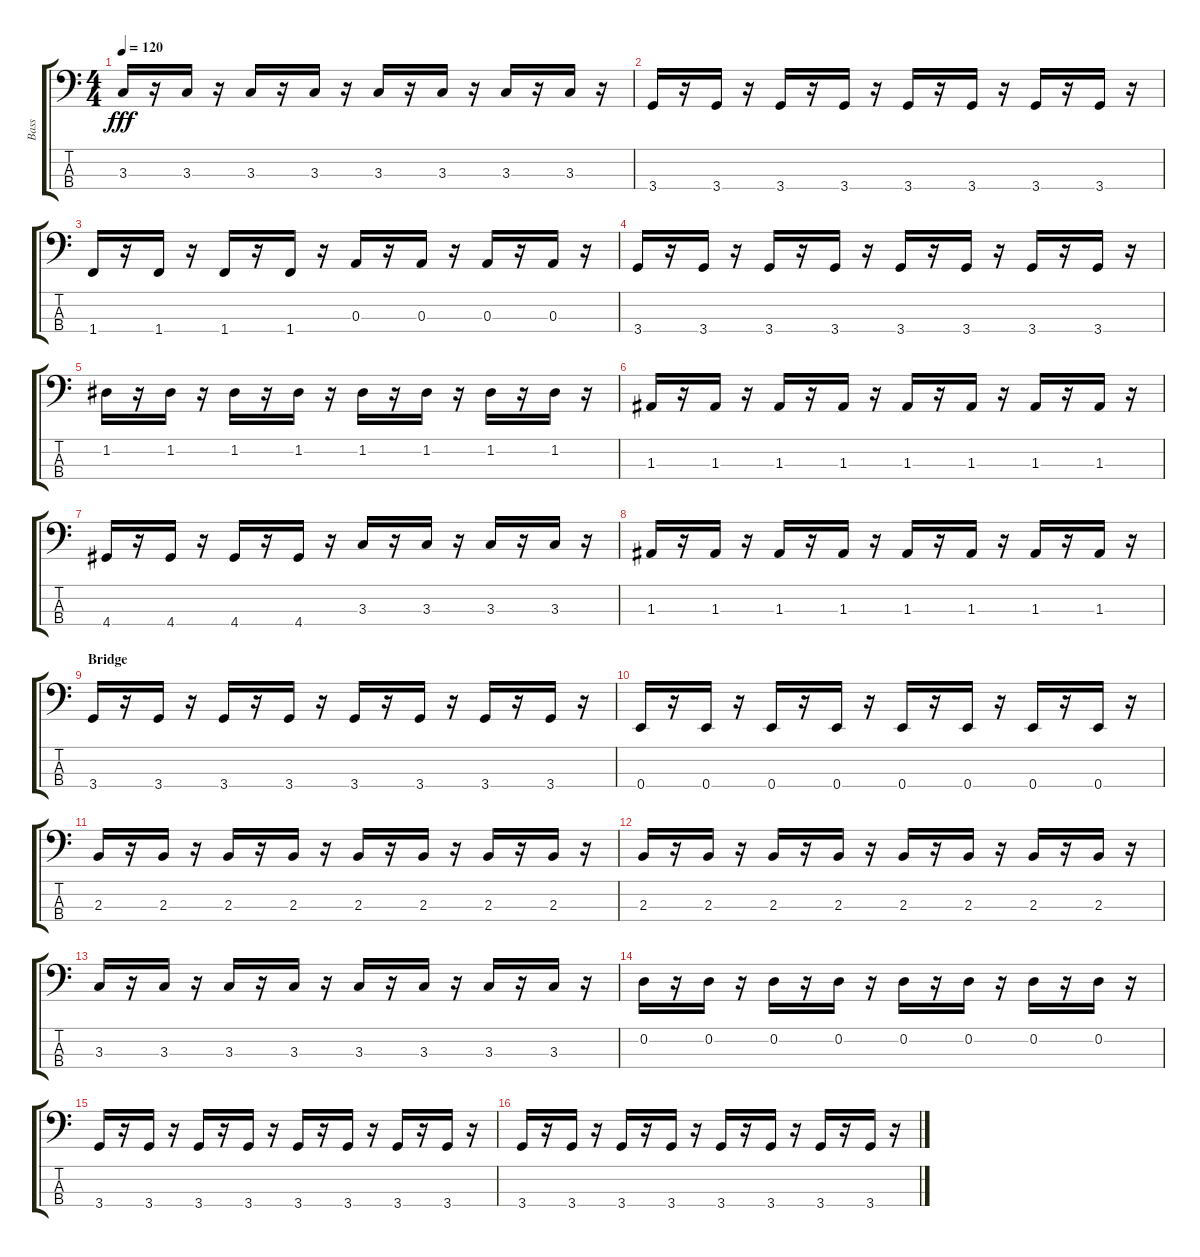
\track ("Bass" "Bass") {instrument electricbassfinger}
\staff {score tabs}
\tuning (G2 D2 A1 E1) {hide}
\ts (4 4)
\tempo 120
\clef f4
\ks c
3.3.16{dy fff} r.16 3.3.16 r.16 3.3.16 r.16 3.3.16 r.16 3.3.16 r.16 3.3.16 r.16 3.3.16 r.16 3.3.16 r.16 |
3.4.16 r.16 3.4.16 r.16 3.4.16 r.16 3.4.16 r.16 3.4.16 r.16 3.4.16 r.16 3.4.16 r.16 3.4.16 r.16 |
1.4.16 r.16 1.4.16 r.16 1.4.16 r.16 1.4.16 r.16 0.3.16 r.16 0.3.16 r.16 0.3.16 r.16 0.3.16 r.16 |
3.4.16 r.16 3.4.16 r.16 3.4.16 r.16 3.4.16 r.16 3.4.16 r.16 3.4.16 r.16 3.4.16 r.16 3.4.16 r.16 |
1.2.16 r.16 1.2.16 r.16 1.2.16 r.16 1.2.16 r.16 1.2.16 r.16 1.2.16 r.16 1.2.16 r.16 1.2.16 r.16 |
1.3.16 r.16 1.3.16 r.16 1.3.16 r.16 1.3.16 r.16 1.3.16 r.16 1.3.16 r.16 1.3.16 r.16 1.3.16 r.16 |
4.4.16 r.16 4.4.16 r.16 4.4.16 r.16 4.4.16 r.16 3.3.16 r.16 3.3.16 r.16 3.3.16 r.16 3.3.16 r.16 |
1.3.16 r.16 1.3.16 r.16 1.3.16 r.16 1.3.16 r.16 1.3.16 r.16 1.3.16 r.16 1.3.16 r.16 1.3.16 r.16 |
\section ("" "Bridge")
3.4.16 r.16 3.4.16 r.16 3.4.16 r.16 3.4.16 r.16 3.4.16 r.16 3.4.16 r.16 3.4.16 r.16 3.4.16 r.16 |
0.4.16 r.16 0.4.16 r.16 0.4.16 r.16 0.4.16 r.16 0.4.16 r.16 0.4.16 r.16 0.4.16 r.16 0.4.16 r.16 |
2.3.16 r.16 2.3.16 r.16 2.3.16 r.16 2.3.16 r.16 2.3.16 r.16 2.3.16 r.16 2.3.16 r.16 2.3.16 r.16 |
2.3.16 r.16 2.3.16 r.16 2.3.16 r.16 2.3.16 r.16 2.3.16 r.16 2.3.16 r.16 2.3.16 r.16 2.3.16 r.16 |
3.3.16 r.16 3.3.16 r.16 3.3.16 r.16 3.3.16 r.16 3.3.16 r.16 3.3.16 r.16 3.3.16 r.16 3.3.16 r.16 |
0.2.16 r.16 0.2.16 r.16 0.2.16 r.16 0.2.16 r.16 0.2.16 r.16 0.2.16 r.16 0.2.16 r.16 0.2.16 r.16 |
3.4.16 r.16 3.4.16 r.16 3.4.16 r.16 3.4.16 r.16 3.4.16 r.16 3.4.16 r.16 3.4.16 r.16 3.4.16 r.16 |
3.4.16 r.16 3.4.16 r.16 3.4.16 r.16 3.4.16 r.16 3.4.16 r.16 3.4.16 r.16 3.4.16 r.16 3.4.16 r.16
